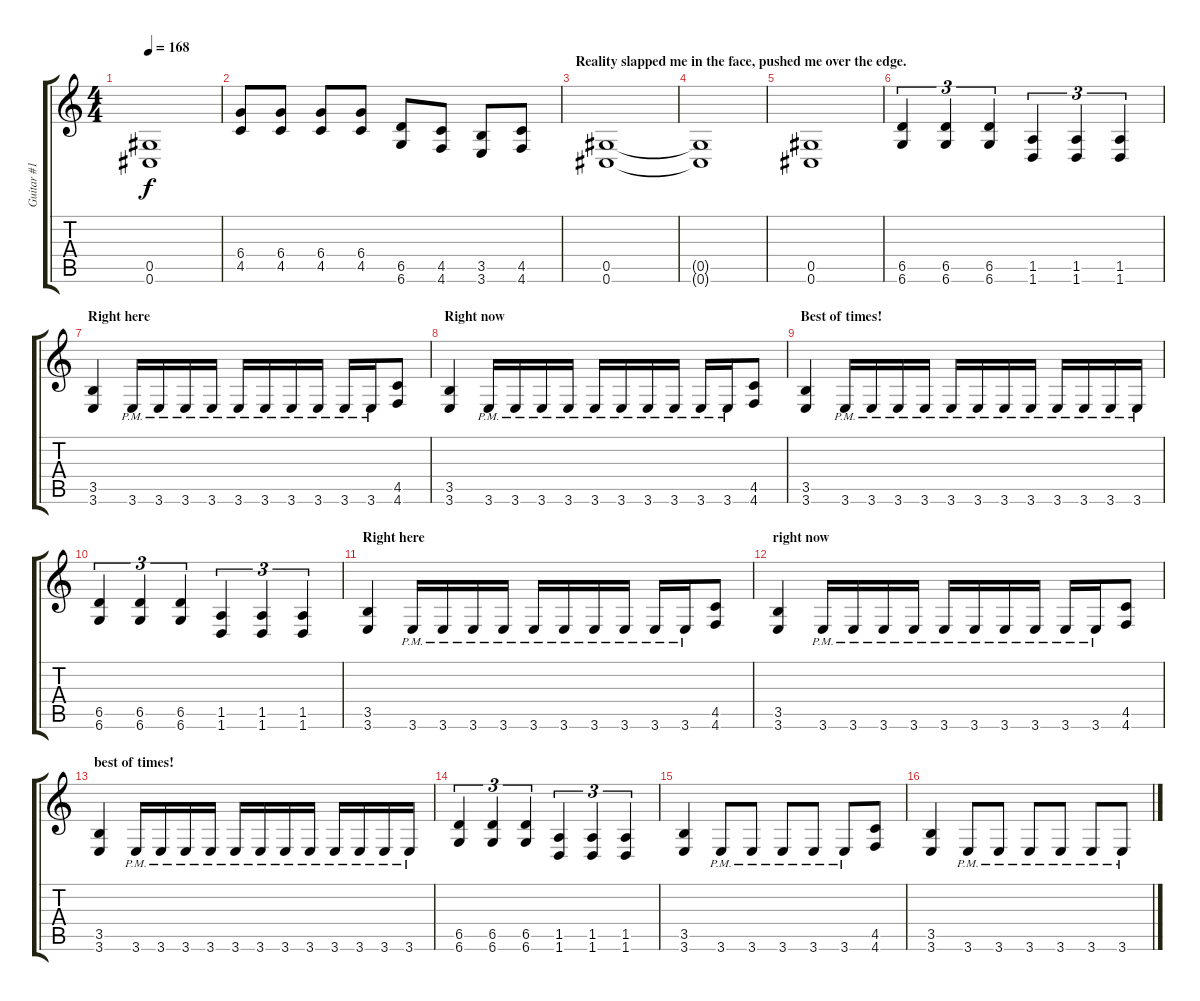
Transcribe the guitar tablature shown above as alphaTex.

\track ("Guitar #1" "Guitar #1") {instrument distortionguitar}
\staff {score tabs}
\tuning (Eb4 Bb3 Gb3 Db3 Ab2 Db2) {hide}
\ts (4 4)
\tempo 168
\clef g2
\ks c
(0.5 0.6).1{dy f} |
(6.4 4.5).8 (6.4 4.5).8 (6.4 4.5).8 (6.4 4.5).8 (6.5 6.6).8 (4.5 4.6).8 (3.5 3.6).8 (4.5 4.6).8 |
\section ("" "Reality slapped me in the face, pushed me over the edge.")
(0.5 0.6).1 |
(0.5{t} 0.6{t}).1 |
(0.5 0.6).1 |
(6.5 6.6).4{tu (3 2)} (6.5 6.6).4{tu (3 2)} (6.5 6.6).4{tu (3 2)} (1.5 1.6).4{tu (3 2)} (1.5 1.6).4{tu (3 2)} (1.5 1.6).4{tu (3 2)} |
\section ("" "Right here")
(3.5 3.6).4 3.6{pm}.16 3.6{pm}.16 3.6{pm}.16 3.6{pm}.16 3.6{pm}.16 3.6{pm}.16 3.6{pm}.16 3.6{pm}.16 3.6{pm}.16 3.6{pm}.16 (4.5 4.6).8 |
\section ("" "Right now")
(3.5 3.6).4 3.6{pm}.16 3.6{pm}.16 3.6{pm}.16 3.6{pm}.16 3.6{pm}.16 3.6{pm}.16 3.6{pm}.16 3.6{pm}.16 3.6{pm}.16 3.6{pm}.16 (4.5 4.6).8 |
\section ("" "Best of times!")
(3.5 3.6).4 3.6{pm}.16 3.6{pm}.16 3.6{pm}.16 3.6{pm}.16 3.6{pm}.16 3.6{pm}.16 3.6{pm}.16 3.6{pm}.16 3.6{pm}.16 3.6{pm}.16 3.6{pm}.16 3.6{pm}.16 |
(6.5 6.6).4{tu (3 2)} (6.5 6.6).4{tu (3 2)} (6.5 6.6).4{tu (3 2)} (1.5 1.6).4{tu (3 2)} (1.5 1.6).4{tu (3 2)} (1.5 1.6).4{tu (3 2)} |
\section ("" "Right here")
(3.5 3.6).4 3.6{pm}.16 3.6{pm}.16 3.6{pm}.16 3.6{pm}.16 3.6{pm}.16 3.6{pm}.16 3.6{pm}.16 3.6{pm}.16 3.6{pm}.16 3.6{pm}.16 (4.5 4.6).8 |
\section ("" "right now")
(3.5 3.6).4 3.6{pm}.16 3.6{pm}.16 3.6{pm}.16 3.6{pm}.16 3.6{pm}.16 3.6{pm}.16 3.6{pm}.16 3.6{pm}.16 3.6{pm}.16 3.6{pm}.16 (4.5 4.6).8 |
\section ("" "best of times!")
(3.5 3.6).4 3.6{pm}.16 3.6{pm}.16 3.6{pm}.16 3.6{pm}.16 3.6{pm}.16 3.6{pm}.16 3.6{pm}.16 3.6{pm}.16 3.6{pm}.16 3.6{pm}.16 3.6{pm}.16 3.6{pm}.16 |
(6.5 6.6).4{tu (3 2)} (6.5 6.6).4{tu (3 2)} (6.5 6.6).4{tu (3 2)} (1.5 1.6).4{tu (3 2)} (1.5 1.6).4{tu (3 2)} (1.5 1.6).4{tu (3 2)} |
(3.5 3.6).4 3.6{pm}.8 3.6{pm}.8 3.6{pm}.8 3.6{pm}.8 3.6{pm}.8 (4.5 4.6).8 |
(3.5 3.6).4 3.6{pm}.8 3.6{pm}.8 3.6{pm}.8 3.6{pm}.8 3.6{pm}.8 3.6{pm}.8
